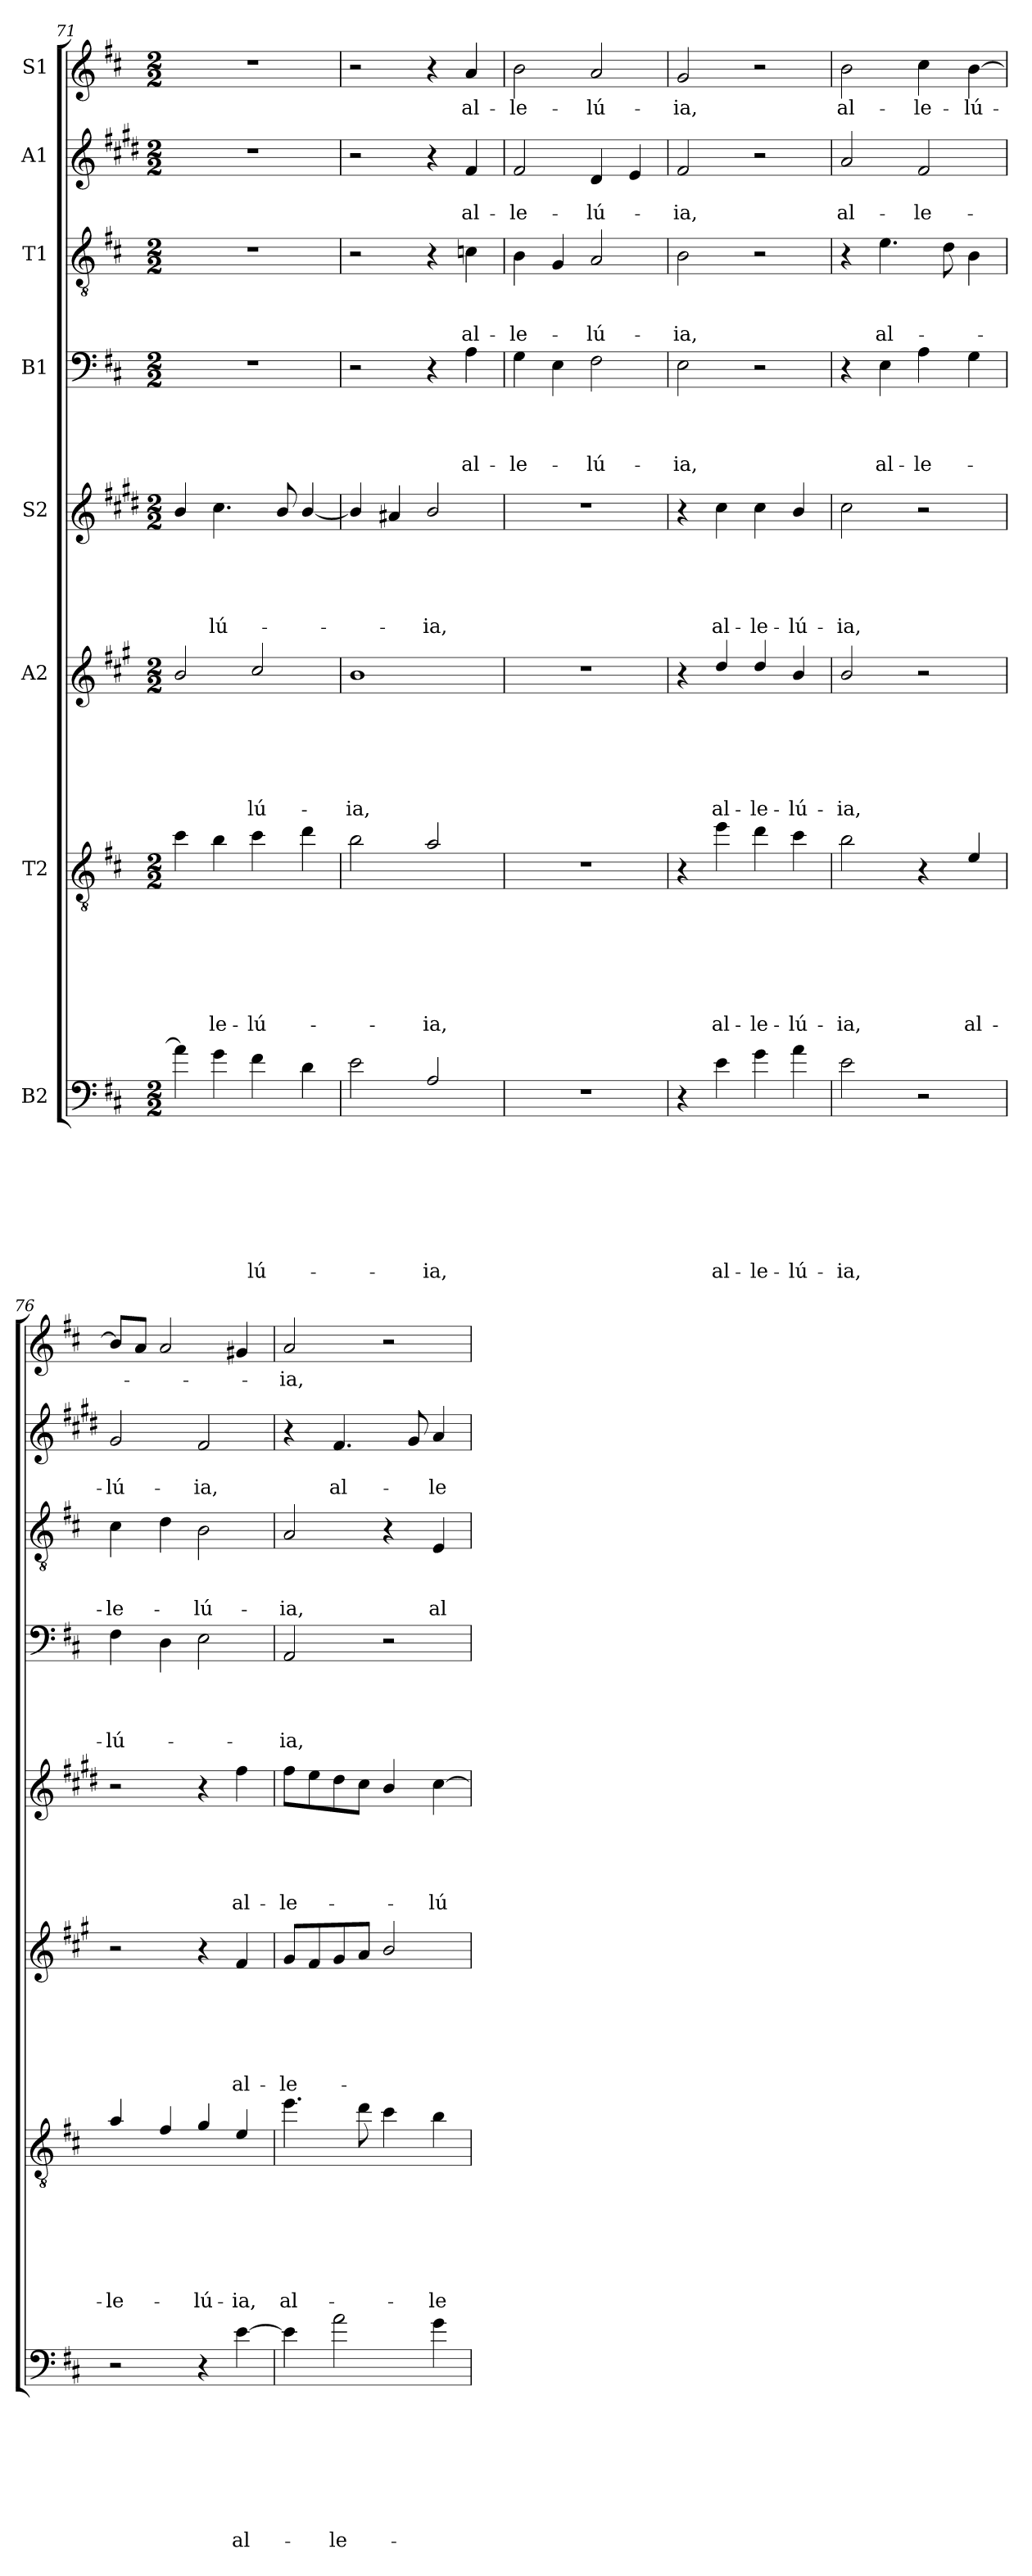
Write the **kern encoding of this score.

**kern	**text	**text	**text	**text	**text	**text	**text	**text	**kern	**text	**text	**text	**text	**text	**text	**text	**kern	**text	**text	**text	**text	**text	**text	**kern	**text	**text	**text	**text	**text	**kern	**text	**text	**text	**text	**kern	**text	**text	**text	**kern	**text	**text	**kern	**text
*part8	*part8	*part8	*part8	*part8	*part8	*part8	*part8	*part8	*part7	*part7	*part7	*part7	*part7	*part7	*part7	*part7	*part6	*part6	*part6	*part6	*part6	*part6	*part6	*part5	*part5	*part5	*part5	*part5	*part5	*part4	*part4	*part4	*part4	*part4	*part3	*part3	*part3	*part3	*part2	*part2	*part2	*part1	*part1
*staff8	*staff8	*staff8	*staff8	*staff8	*staff8	*staff8	*staff8	*staff8	*staff7	*staff7	*staff7	*staff7	*staff7	*staff7	*staff7	*staff7	*staff6	*staff6	*staff6	*staff6	*staff6	*staff6	*staff6	*staff5	*staff5	*staff5	*staff5	*staff5	*staff5	*staff4	*staff4	*staff4	*staff4	*staff4	*staff3	*staff3	*staff3	*staff3	*staff2	*staff2	*staff2	*staff1	*staff1
*I"B2	*	*	*	*	*	*	*	*	*I"T2	*	*	*	*	*	*	*	*I"A2	*	*	*	*	*	*	*I"S2	*	*	*	*	*	*I"B1	*	*	*	*	*I"T1	*	*	*	*I"A1	*	*	*I"S1	*
*clefF4	*	*	*	*	*	*	*	*	*clefGv2	*	*	*	*	*	*	*	*clefG2	*	*	*	*	*	*	*clefG2	*	*	*	*	*	*clefF4	*	*	*	*	*clefGv2	*	*	*	*clefG2	*	*	*clefG2	*
*ITrd7c12	*	*	*	*	*	*	*	*	*ITrd8c14	*	*	*	*	*	*	*	*ITrd4c7	*	*	*	*	*	*	*ITrd1c2	*	*	*	*	*	*	*	*	*	*	*	*	*	*	*ITrd1c2	*	*	*	*
*k[f#c#]	*	*	*	*	*	*	*	*	*k[f#c#]	*	*	*	*	*	*	*	*k[f#c#]	*	*	*	*	*	*	*k[f#c#]	*	*	*	*	*	*k[f#c#]	*	*	*	*	*k[f#c#]	*	*	*	*k[f#c#]	*	*	*k[f#c#]	*
*D:	*	*	*	*	*	*	*	*	*D:	*	*	*	*	*	*	*	*D:	*	*	*	*	*	*	*D:	*	*	*	*	*	*D:	*	*	*	*	*D:	*	*	*	*D:	*	*	*D:	*
*M2/2	*	*	*	*	*	*	*	*	*M2/2	*	*	*	*	*	*	*	*M2/2	*	*	*	*	*	*	*M2/2	*	*	*	*	*	*M2/2	*	*	*	*	*M2/2	*	*	*	*M2/2	*	*	*M2/2	*
=71	=71	=71	=71	=71	=71	=71	=71	=71	=71	=71	=71	=71	=71	=71	=71	=71	=71	=71	=71	=71	=71	=71	=71	=71	=71	=71	=71	=71	=71	=71	=71	=71	=71	=71	=71	=71	=71	=71	=71	=71	=71	=71	=71
4A\]	.	.	.	.	.	.	.	.	4c#\	.	.	.	.	.	.	.	2e/	.	.	.	.	.	.	4a/	.	.	.	.	.	1r	.	.	.	.	1r	.	.	.	1r	.	.	1r	.
!	!	!	!	!	!	!	!	!	!	!	!	!	!	!	!	!LO:LY:b	!	!	!	!	!	!	!	!	!	!	!	!	!LO:LY:b	!	!	!	!	!	!	!	!	!	!	!	!	!	!
4G\	.	.	.	.	.	.	.	.	4B\	.	.	.	.	.	.	-le-	.	.	.	.	.	.	.	4.b\	.	.	.	.	-lú-	.	.	.	.	.	.	.	.	.	.	.	.	.	.
!	!	!	!	!	!	!	!	!LO:LY:b	!	!	!	!	!	!	!	!LO:LY:b	!	!	!	!	!	!	!LO:LY:b	!	!	!	!	!	!	!	!	!	!	!	!	!	!	!	!	!	!	!	!
4F#\	.	.	.	.	.	.	.	-lú-	4c#\	.	.	.	.	.	.	-lú-	2f#/	.	.	.	.	.	-lú-	.	.	.	.	.	.	.	.	.	.	.	.	.	.	.	.	.	.	.	.
.	.	.	.	.	.	.	.	.	.	.	.	.	.	.	.	.	.	.	.	.	.	.	.	8a/	.	.	.	.	.	.	.	.	.	.	.	.	.	.	.	.	.	.	.
4D\	.	.	.	.	.	.	.	.	4d\	.	.	.	.	.	.	.	.	.	.	.	.	.	.	[4a/	.	.	.	.	.	.	.	.	.	.	.	.	.	.	.	.	.	.	.
=72	=72	=72	=72	=72	=72	=72	=72	=72	=72	=72	=72	=72	=72	=72	=72	=72	=72	=72	=72	=72	=72	=72	=72	=72	=72	=72	=72	=72	=72	=72	=72	=72	=72	=72	=72	=72	=72	=72	=72	=72	=72	=72	=72
!	!	!	!	!	!	!	!	!	!	!	!	!	!	!	!	!	!	!	!	!	!	!	!LO:LY:b	!	!	!	!	!	!	!	!	!	!	!	!	!	!	!	!	!	!	!	!
2E\	.	.	.	.	.	.	.	.	2B\	.	.	.	.	.	.	.	1e	.	.	.	.	.	-ia,	4a/]	.	.	.	.	.	2r	.	.	.	.	2r	.	.	.	2r	.	.	2r	.
.	.	.	.	.	.	.	.	.	.	.	.	.	.	.	.	.	.	.	.	.	.	.	.	4g#/	.	.	.	.	.	.	.	.	.	.	.	.	.	.	.	.	.	.	.
!	!	!	!	!	!	!	!	!LO:LY:b	!	!	!	!	!	!	!	!LO:LY:b	!	!	!	!	!	!	!	!	!	!	!	!	!LO:LY:b	!	!	!	!	!	!	!	!	!	!	!	!	!	!
2AA/	.	.	.	.	.	.	.	-ia,	2A/	.	.	.	.	.	.	-ia,	.	.	.	.	.	.	.	2a/	.	.	.	.	-ia,	4r	.	.	.	.	4r	.	.	.	4r	.	.	4r	.
!	!	!	!	!	!	!	!	!	!	!	!	!	!	!	!	!	!	!	!	!	!	!	!	!	!	!	!	!	!	!	!	!	!	!LO:LY:b	!	!	!	!LO:LY:b	!	!	!LO:LY:b	!	!LO:LY:b
.	.	.	.	.	.	.	.	.	.	.	.	.	.	.	.	.	.	.	.	.	.	.	.	.	.	.	.	.	.	4A\	.	.	.	al-	4cn\	.	.	al-	4e/	.	al-	4a/	al-
=73	=73	=73	=73	=73	=73	=73	=73	=73	=73	=73	=73	=73	=73	=73	=73	=73	=73	=73	=73	=73	=73	=73	=73	=73	=73	=73	=73	=73	=73	=73	=73	=73	=73	=73	=73	=73	=73	=73	=73	=73	=73	=73	=73
!	!	!	!	!	!	!	!	!	!	!	!	!	!	!	!	!	!	!	!	!	!	!	!	!	!	!	!	!	!	!	!	!	!	!LO:LY:b	!	!	!	!LO:LY:b	!	!	!LO:LY:b	!	!LO:LY:b
1r	.	.	.	.	.	.	.	.	1r	.	.	.	.	.	.	.	1r	.	.	.	.	.	.	1r	.	.	.	.	.	4G\	.	.	.	-le-	4B\	.	.	-le-	2e/	.	-le-	2b\	-le-
.	.	.	.	.	.	.	.	.	.	.	.	.	.	.	.	.	.	.	.	.	.	.	.	.	.	.	.	.	.	4E\	.	.	.	.	4G/	.	.	.	.	.	.	.	.
!	!	!	!	!	!	!	!	!	!	!	!	!	!	!	!	!	!	!	!	!	!	!	!	!	!	!	!	!	!	!	!	!	!	!LO:LY:b	!	!	!	!LO:LY:b	!	!	!LO:LY:b	!	!LO:LY:b
.	.	.	.	.	.	.	.	.	.	.	.	.	.	.	.	.	.	.	.	.	.	.	.	.	.	.	.	.	.	2F#\	.	.	.	-lú-	2A/	.	.	-lú-	4c#/	.	-lú-	2a/	-lú-
.	.	.	.	.	.	.	.	.	.	.	.	.	.	.	.	.	.	.	.	.	.	.	.	.	.	.	.	.	.	.	.	.	.	.	.	.	.	.	4d/	.	.	.	.
=74	=74	=74	=74	=74	=74	=74	=74	=74	=74	=74	=74	=74	=74	=74	=74	=74	=74	=74	=74	=74	=74	=74	=74	=74	=74	=74	=74	=74	=74	=74	=74	=74	=74	=74	=74	=74	=74	=74	=74	=74	=74	=74	=74
!	!	!	!	!	!	!	!	!	!	!	!	!	!	!	!	!	!	!	!	!	!	!	!	!	!	!	!	!	!	!	!	!	!	!LO:LY:b	!	!	!	!LO:LY:b	!	!	!LO:LY:b	!	!LO:LY:b
4r	.	.	.	.	.	.	.	.	4r	.	.	.	.	.	.	.	4r	.	.	.	.	.	.	4r	.	.	.	.	.	2E\	.	.	.	-ia,	2B\	.	.	-ia,	2e/	.	-ia,	2g/	-ia,
!	!	!	!	!	!	!	!	!LO:LY:b	!	!	!	!	!	!	!	!LO:LY:b	!	!	!	!	!	!	!LO:LY:b	!	!	!	!	!	!LO:LY:b	!	!	!	!	!	!	!	!	!	!	!	!	!	!
4E\	.	.	.	.	.	.	.	al-	4e\	.	.	.	.	.	.	al-	4g/	.	.	.	.	.	al-	4b\	.	.	.	.	al-	.	.	.	.	.	.	.	.	.	.	.	.	.	.
!	!	!	!	!	!	!	!	!LO:LY:b	!	!	!	!	!	!	!	!LO:LY:b	!	!	!	!	!	!	!LO:LY:b	!	!	!	!	!	!LO:LY:b	!	!	!	!	!	!	!	!	!	!	!	!	!	!
4G\	.	.	.	.	.	.	.	-le-	4d\	.	.	.	.	.	.	-le-	4g/	.	.	.	.	.	-le-	4b\	.	.	.	.	-le-	2r	.	.	.	.	2r	.	.	.	2r	.	.	2r	.
!	!	!	!	!	!	!	!	!LO:LY:b	!	!	!	!	!	!	!	!LO:LY:b	!	!	!	!	!	!	!LO:LY:b	!	!	!	!	!	!LO:LY:b	!	!	!	!	!	!	!	!	!	!	!	!	!	!
4A\	.	.	.	.	.	.	.	-lú-	4c#\	.	.	.	.	.	.	-lú-	4e/	.	.	.	.	.	-lú-	4a/	.	.	.	.	-lú-	.	.	.	.	.	.	.	.	.	.	.	.	.	.
=75	=75	=75	=75	=75	=75	=75	=75	=75	=75	=75	=75	=75	=75	=75	=75	=75	=75	=75	=75	=75	=75	=75	=75	=75	=75	=75	=75	=75	=75	=75	=75	=75	=75	=75	=75	=75	=75	=75	=75	=75	=75	=75	=75
!	!	!	!	!	!	!	!	!LO:LY:b	!	!	!	!	!	!	!	!LO:LY:b	!	!	!	!	!	!	!LO:LY:b	!	!	!	!	!	!LO:LY:b	!	!	!	!	!	!	!	!	!	!	!	!LO:LY:b	!	!LO:LY:b
2E\	.	.	.	.	.	.	.	-ia,	2B\	.	.	.	.	.	.	-ia,	2e/	.	.	.	.	.	-ia,	2b\	.	.	.	.	-ia,	4r	.	.	.	.	4r	.	.	.	2g/	.	al-	2b\	al-
!	!	!	!	!	!	!	!	!	!	!	!	!	!	!	!	!	!	!	!	!	!	!	!	!	!	!	!	!	!	!	!	!	!	!LO:LY:b	!	!	!	!LO:LY:b	!	!	!	!	!
.	.	.	.	.	.	.	.	.	.	.	.	.	.	.	.	.	.	.	.	.	.	.	.	.	.	.	.	.	.	4E\	.	.	.	al-	4.e\	.	.	al-	.	.	.	.	.
!	!	!	!	!	!	!	!	!	!	!	!	!	!	!	!	!	!	!	!	!	!	!	!	!	!	!	!	!	!	!	!	!	!	!LO:LY:b	!	!	!	!	!	!	!LO:LY:b	!	!LO:LY:b
2r	.	.	.	.	.	.	.	.	4r	.	.	.	.	.	.	.	2r	.	.	.	.	.	.	2r	.	.	.	.	.	4A\	.	.	.	-le-	.	.	.	.	2e/	.	-le-	4cc#\	-le-
.	.	.	.	.	.	.	.	.	.	.	.	.	.	.	.	.	.	.	.	.	.	.	.	.	.	.	.	.	.	.	.	.	.	.	8d\	.	.	.	.	.	.	.	.
!	!	!	!	!	!	!	!	!	!	!	!	!	!	!	!	!LO:LY:b	!	!	!	!	!	!	!	!	!	!	!	!	!	!	!	!	!	!	!	!	!	!	!	!	!	!	!LO:LY:b
.	.	.	.	.	.	.	.	.	4E/	.	.	.	.	.	.	al-	.	.	.	.	.	.	.	.	.	.	.	.	.	4G\	.	.	.	.	4B\	.	.	.	.	.	.	[4b\	-lú-
!!LO:PB:g=z
=76	=76	=76	=76	=76	=76	=76	=76	=76	=76	=76	=76	=76	=76	=76	=76	=76	=76	=76	=76	=76	=76	=76	=76	=76	=76	=76	=76	=76	=76	=76	=76	=76	=76	=76	=76	=76	=76	=76	=76	=76	=76	=76	=76
!	!	!	!	!	!	!	!	!	!	!	!	!	!	!	!	!LO:LY:b	!	!	!	!	!	!	!	!	!	!	!	!	!	!	!	!	!	!LO:LY:b	!	!	!	!LO:LY:b	!	!	!LO:LY:b	!	!
2r	.	.	.	.	.	.	.	.	4A/	.	.	.	.	.	.	-le-	2r	.	.	.	.	.	.	2r	.	.	.	.	.	4F#\	.	.	.	-lú-	4c#\	.	.	-le-	2f#/	.	-lú-	8b/L]	.
.	.	.	.	.	.	.	.	.	.	.	.	.	.	.	.	.	.	.	.	.	.	.	.	.	.	.	.	.	.	.	.	.	.	.	.	.	.	.	.	.	.	8a/J	.
.	.	.	.	.	.	.	.	.	4F#/	.	.	.	.	.	.	.	.	.	.	.	.	.	.	.	.	.	.	.	.	4D\	.	.	.	.	4d\	.	.	.	.	.	.	2a/	.
!	!	!	!	!	!	!	!	!	!	!	!	!	!	!	!	!LO:LY:b	!	!	!	!	!	!	!	!	!	!	!	!	!	!	!	!	!	!	!	!	!	!LO:LY:b	!	!	!LO:LY:b	!	!
4r	.	.	.	.	.	.	.	.	4G/	.	.	.	.	.	.	-lú-	4r	.	.	.	.	.	.	4r	.	.	.	.	.	2E\	.	.	.	.	2B\	.	.	-lú-	2e/	.	-ia,	.	.
!	!	!	!	!	!	!	!	!LO:LY:b	!	!	!	!	!	!	!	!LO:LY:b	!	!	!	!	!	!	!LO:LY:b	!	!	!	!	!	!LO:LY:b	!	!	!	!	!	!	!	!	!	!	!	!	!	!
[4E\	.	.	.	.	.	.	.	al-	4E/	.	.	.	.	.	.	-ia,	4B/	.	.	.	.	.	al-	4ee\	.	.	.	.	al-	.	.	.	.	.	.	.	.	.	.	.	.	4g#/	.
=77	=77	=77	=77	=77	=77	=77	=77	=77	=77	=77	=77	=77	=77	=77	=77	=77	=77	=77	=77	=77	=77	=77	=77	=77	=77	=77	=77	=77	=77	=77	=77	=77	=77	=77	=77	=77	=77	=77	=77	=77	=77	=77	=77
!	!	!	!	!	!	!	!	!	!	!	!	!	!	!	!	!LO:LY:b	!	!	!	!	!	!	!LO:LY:b	!	!	!	!	!	!LO:LY:b	!	!	!	!	!LO:LY:b	!	!	!	!LO:LY:b	!	!	!	!	!LO:LY:b
4E\]	.	.	.	.	.	.	.	.	4.e\	.	.	.	.	.	.	al-	8c#/L	.	.	.	.	.	-le-	8ee\L	.	.	.	.	-le-	2AA/	.	.	.	-ia,	2A/	.	.	-ia,	4r	.	.	2a/	-ia,
.	.	.	.	.	.	.	.	.	.	.	.	.	.	.	.	.	8B/	.	.	.	.	.	.	8dd\	.	.	.	.	.	.	.	.	.	.	.	.	.	.	.	.	.	.	.
!	!	!	!	!	!	!	!	!LO:LY:b	!	!	!	!	!	!	!	!	!	!	!	!	!	!	!	!	!	!	!	!	!	!	!	!	!	!	!	!	!	!	!	!	!LO:LY:b	!	!
2A\	.	.	.	.	.	.	.	-le-	.	.	.	.	.	.	.	.	8c#/	.	.	.	.	.	.	8cc#\	.	.	.	.	.	.	.	.	.	.	.	.	.	.	4.e/	.	al-	.	.
.	.	.	.	.	.	.	.	.	8d\	.	.	.	.	.	.	.	8d/J	.	.	.	.	.	.	8b\J	.	.	.	.	.	.	.	.	.	.	.	.	.	.	.	.	.	.	.
.	.	.	.	.	.	.	.	.	4c#\	.	.	.	.	.	.	.	2e/	.	.	.	.	.	.	4a/	.	.	.	.	.	2r	.	.	.	.	4r	.	.	.	.	.	.	2r	.
.	.	.	.	.	.	.	.	.	.	.	.	.	.	.	.	.	.	.	.	.	.	.	.	.	.	.	.	.	.	.	.	.	.	.	.	.	.	.	8f#/	.	.	.	.
!	!	!	!	!	!	!	!	!	!	!	!	!	!	!	!	!LO:LY:b	!	!	!	!	!	!	!	!	!	!	!	!	!LO:LY:b	!	!	!	!	!	!	!	!	!LO:LY:b	!	!	!LO:LY:b	!	!
4G\	.	.	.	.	.	.	.	.	4B\	.	.	.	.	.	.	-le-	.	.	.	.	.	.	.	[4b\	.	.	.	.	-lú-	.	.	.	.	.	4E/	.	.	al-	4g/	.	-le-	.	.
=	=	=	=	=	=	=	=	=	=	=	=	=	=	=	=	=	=	=	=	=	=	=	=	=	=	=	=	=	=	=	=	=	=	=	=	=	=	=	=	=	=	=	=
*-	*-	*-	*-	*-	*-	*-	*-	*-	*-	*-	*-	*-	*-	*-	*-	*-	*-	*-	*-	*-	*-	*-	*-	*-	*-	*-	*-	*-	*-	*-	*-	*-	*-	*-	*-	*-	*-	*-	*-	*-	*-	*-	*-
